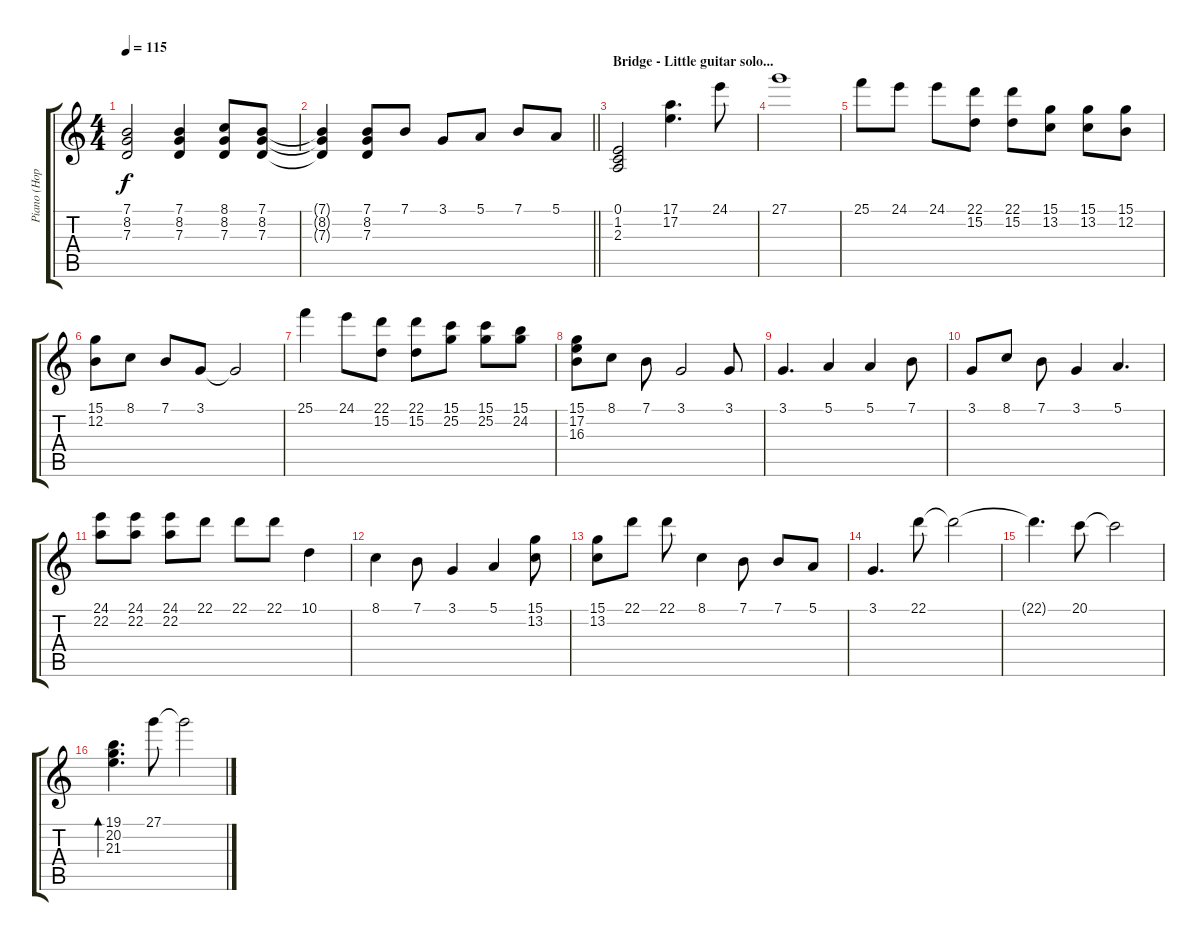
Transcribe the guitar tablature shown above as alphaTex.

\track ("Piano (Hopkins)" "Piano (Hop") {instrument brightacousticpiano}
\staff {score tabs}
\tuning (E4 B3 G3 D3 A2 E2) {hide}
\ts (4 4)
\tempo 115
\clef g2
\ks c
(7.1 8.2 7.3).2{dy f} (7.1 8.2 7.3).4 (8.1 8.2 7.3).8 (7.1 8.2 7.3).8 |
\barLineRight lightlight
(7.1{t} 8.2{t} 7.3{t}).4 (7.1 8.2 7.3).8 7.1.8 3.1.8 5.1.8 7.1.8 5.1.8 |
\section ("" "Bridge - Little guitar solo...")
(0.1 1.2 2.3).2 (17.1 17.2).4{d} 24.1.8 |
27.1.1 |
25.1.8 24.1.8 24.1.8 (22.1 15.2).8 (22.1 15.2).8 (15.1 13.2).8 (15.1 13.2).8 (15.1 12.2).8 |
(15.1 12.2).8 8.1.8 7.1.8 3.1.8 3.1{t}.2 |
25.1.4 24.1.8 (22.1 15.2).8 (22.1 15.2).8 (15.1 25.2).8 (15.1 25.2).8 (15.1 24.2).8 |
(15.1 17.2 16.3).8 8.1.8 7.1.8 3.1.2 3.1.8 |
3.1.4{d} 5.1.4 5.1.4 7.1.8 |
3.1.8 8.1.8 7.1.8 3.1.4 5.1.4{d} |
(24.1 22.2).8 (24.1 22.2).8 (24.1 22.2).8 22.1.8 22.1.8 22.1.8 10.1.4 |
8.1.4 7.1.8 3.1.4 5.1.4 (15.1 13.2).8 |
(15.1 13.2).8 22.1.8 22.1.8 8.1.4 7.1.8 7.1.8 5.1.8 |
3.1.4{d} 22.1.8 22.1{t}.2 |
22.1{t}.4{d} 20.1.8 20.1{t}.2 |
(19.1 20.2 21.3).4{d bd 240} 27.1.8 27.1{t}.2
